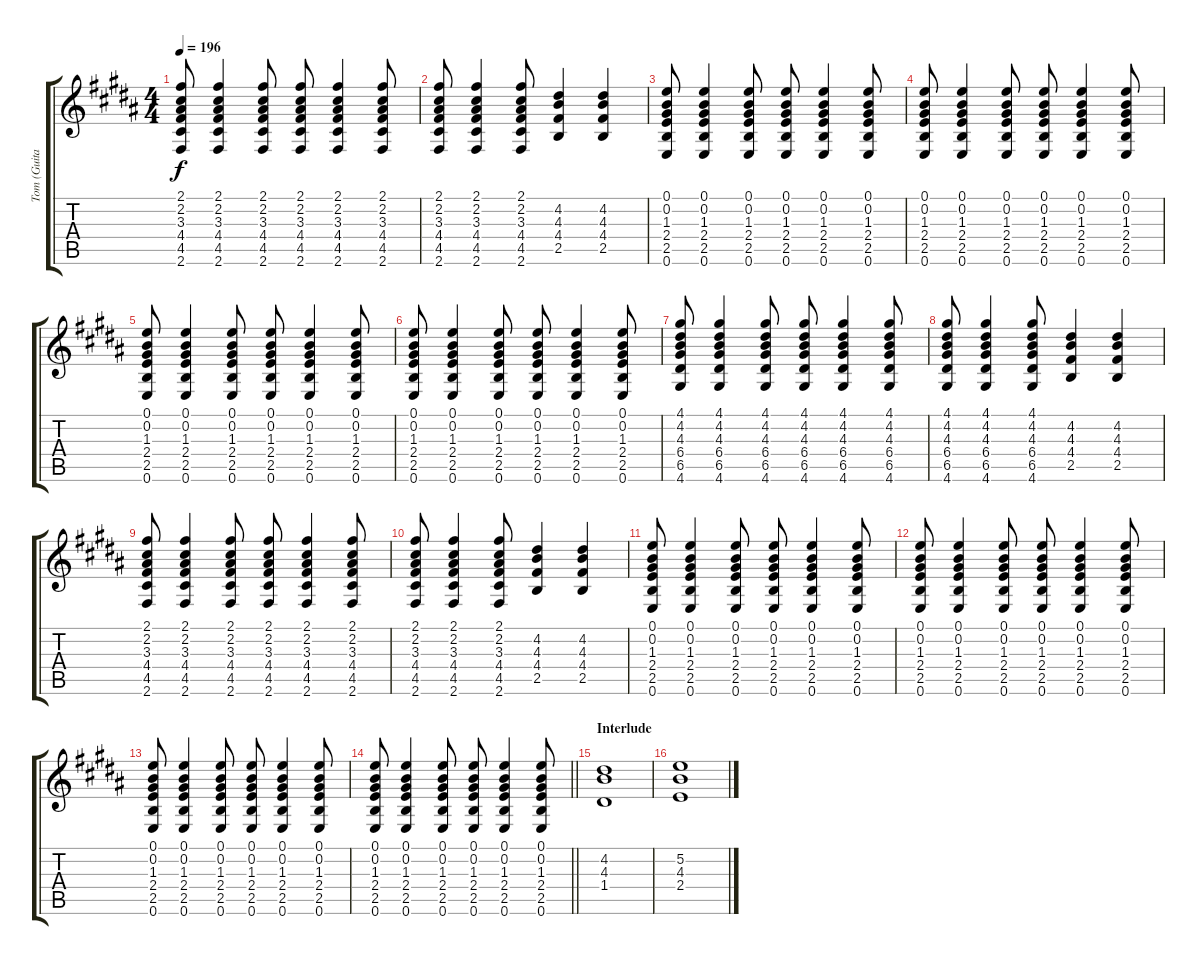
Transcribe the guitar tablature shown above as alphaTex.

\track ("Tom (Guitar)" "Tom (Guita") {instrument distortionguitar}
\staff {score tabs}
\tuning (E4 B3 G3 D3 A2 E2) {hide}
\ts (4 4)
\tempo 196
\clef g2
\ks b
(2.1 2.2 3.3 4.4 4.5 2.6).8{dy f} (2.1 2.2 3.3 4.4 4.5 2.6).4 (2.1 2.2 3.3 4.4 4.5 2.6).8 (2.1 2.2 3.3 4.4 4.5 2.6).8 (2.1 2.2 3.3 4.4 4.5 2.6).4 (2.1 2.2 3.3 4.4 4.5 2.6).8 |
(2.1 2.2 3.3 4.4 4.5 2.6).8 (2.1 2.2 3.3 4.4 4.5 2.6).4 (2.1 2.2 3.3 4.4 4.5 2.6).8 (4.2 4.3 4.4 2.5).4 (4.2 4.3 4.4 2.5).4 |
(0.1 0.2 1.3 2.4 2.5 0.6).8 (0.1 0.2 1.3 2.4 2.5 0.6).4 (0.1 0.2 1.3 2.4 2.5 0.6).8 (0.1 0.2 1.3 2.4 2.5 0.6).8 (0.1 0.2 1.3 2.4 2.5 0.6).4 (0.1 0.2 1.3 2.4 2.5 0.6).8 |
(0.1 0.2 1.3 2.4 2.5 0.6).8 (0.1 0.2 1.3 2.4 2.5 0.6).4 (0.1 0.2 1.3 2.4 2.5 0.6).8 (0.1 0.2 1.3 2.4 2.5 0.6).8 (0.1 0.2 1.3 2.4 2.5 0.6).4 (0.1 0.2 1.3 2.4 2.5 0.6).8 |
(0.1 0.2 1.3 2.4 2.5 0.6).8 (0.1 0.2 1.3 2.4 2.5 0.6).4 (0.1 0.2 1.3 2.4 2.5 0.6).8 (0.1 0.2 1.3 2.4 2.5 0.6).8 (0.1 0.2 1.3 2.4 2.5 0.6).4 (0.1 0.2 1.3 2.4 2.5 0.6).8 |
(0.1 0.2 1.3 2.4 2.5 0.6).8 (0.1 0.2 1.3 2.4 2.5 0.6).4 (0.1 0.2 1.3 2.4 2.5 0.6).8 (0.1 0.2 1.3 2.4 2.5 0.6).8 (0.1 0.2 1.3 2.4 2.5 0.6).4 (0.1 0.2 1.3 2.4 2.5 0.6).8 |
(4.1 4.2 4.3 6.4 6.5 4.6).8 (4.1 4.2 4.3 6.4 6.5 4.6).4 (4.1 4.2 4.3 6.4 6.5 4.6).8 (4.1 4.2 4.3 6.4 6.5 4.6).8 (4.1 4.2 4.3 6.4 6.5 4.6).4 (4.1 4.2 4.3 6.4 6.5 4.6).8 |
(4.1 4.2 4.3 6.4 6.5 4.6).8 (4.1 4.2 4.3 6.4 6.5 4.6).4 (4.1 4.2 4.3 6.4 6.5 4.6).8 (4.2 4.3 4.4 2.5).4 (4.2 4.3 4.4 2.5).4 |
(2.1 2.2 3.3 4.4 4.5 2.6).8 (2.1 2.2 3.3 4.4 4.5 2.6).4 (2.1 2.2 3.3 4.4 4.5 2.6).8 (2.1 2.2 3.3 4.4 4.5 2.6).8 (2.1 2.2 3.3 4.4 4.5 2.6).4 (2.1 2.2 3.3 4.4 4.5 2.6).8 |
(2.1 2.2 3.3 4.4 4.5 2.6).8 (2.1 2.2 3.3 4.4 4.5 2.6).4 (2.1 2.2 3.3 4.4 4.5 2.6).8 (4.2 4.3 4.4 2.5).4 (4.2 4.3 4.4 2.5).4 |
(0.1 0.2 1.3 2.4 2.5 0.6).8 (0.1 0.2 1.3 2.4 2.5 0.6).4 (0.1 0.2 1.3 2.4 2.5 0.6).8 (0.1 0.2 1.3 2.4 2.5 0.6).8 (0.1 0.2 1.3 2.4 2.5 0.6).4 (0.1 0.2 1.3 2.4 2.5 0.6).8 |
(0.1 0.2 1.3 2.4 2.5 0.6).8 (0.1 0.2 1.3 2.4 2.5 0.6).4 (0.1 0.2 1.3 2.4 2.5 0.6).8 (0.1 0.2 1.3 2.4 2.5 0.6).8 (0.1 0.2 1.3 2.4 2.5 0.6).4 (0.1 0.2 1.3 2.4 2.5 0.6).8 |
(0.1 0.2 1.3 2.4 2.5 0.6).8 (0.1 0.2 1.3 2.4 2.5 0.6).4 (0.1 0.2 1.3 2.4 2.5 0.6).8 (0.1 0.2 1.3 2.4 2.5 0.6).8 (0.1 0.2 1.3 2.4 2.5 0.6).4 (0.1 0.2 1.3 2.4 2.5 0.6).8 |
\barLineRight lightlight
(0.1 0.2 1.3 2.4 2.5 0.6).8 (0.1 0.2 1.3 2.4 2.5 0.6).4 (0.1 0.2 1.3 2.4 2.5 0.6).8 (0.1 0.2 1.3 2.4 2.5 0.6).8 (0.1 0.2 1.3 2.4 2.5 0.6).4 (0.1 0.2 1.3 2.4 2.5 0.6).8 |
\section ("" "Interlude")
(4.2 4.3 1.4).1 |
(5.2 4.3 2.4).1
